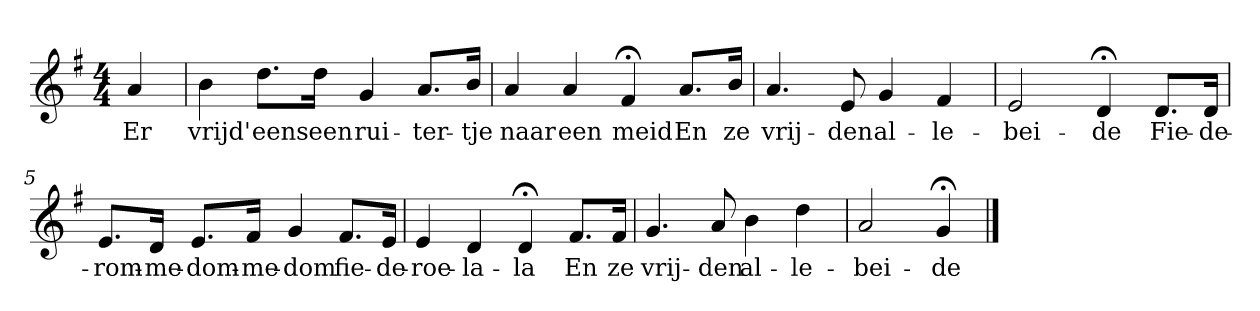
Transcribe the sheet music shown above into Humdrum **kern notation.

**kern	**text
*part1	*part1
*staff1	*staff1
*k[f#]	*
*G:	*
*M4/4	*
*MM120	*
=	=
4a	Er
=1	=1
4b	vrijd'
8.ddL	eens
16ddJk	een
4g	rui-
8.aL	-ter-
16bJk	-tje
=2	=2
4a	naar
4a	een
4f#;<	meid
8.aL	En
16bJk	ze
=3	=3
4.a	vrij-
8e	-den
4g	al-
4f#	-le-
=4	=4
2e	-bei-
4d;<	-de
8.dL	Fie-
16dJk	-de-
=5	=5
8.eL	-rom-
16dJk	-me-
8.eL	-dom-
16f#Jk	-me-
4g	-dom
8.f#L	fie-
16eJk	-de-
=6	=6
4e	-roe-
4d	-la-
4d;<	-la
8.f#L	En
16f#Jk	ze
=7	=7
4.g	vrij-
8a	-den
4b	al-
4dd	-le-
=8	=8
2a	-bei-
4g;<	-de
==	==
*-	*-
